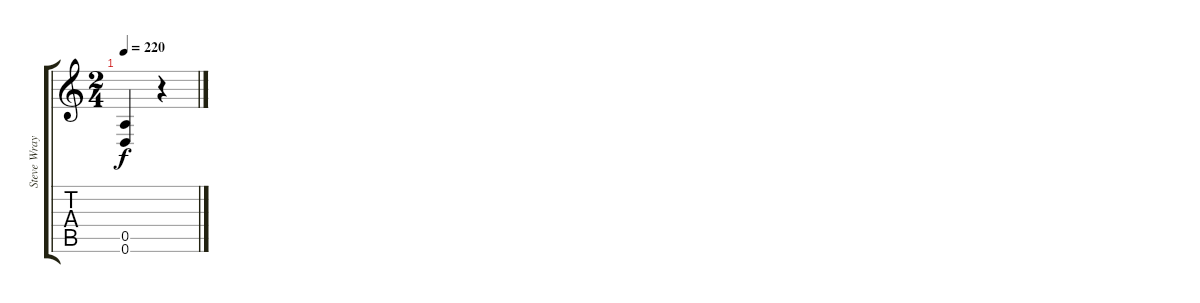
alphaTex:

\track ("Steve Wray" "Steve Wray") {instrument distortionguitar}
\staff {score tabs}
\tuning (E4 B3 G3 D3 A2 D2) {hide}
\ts (2 4)
\tempo 220
\clef g2
\ks c
(0.5 0.6).4{dy f} r.4
